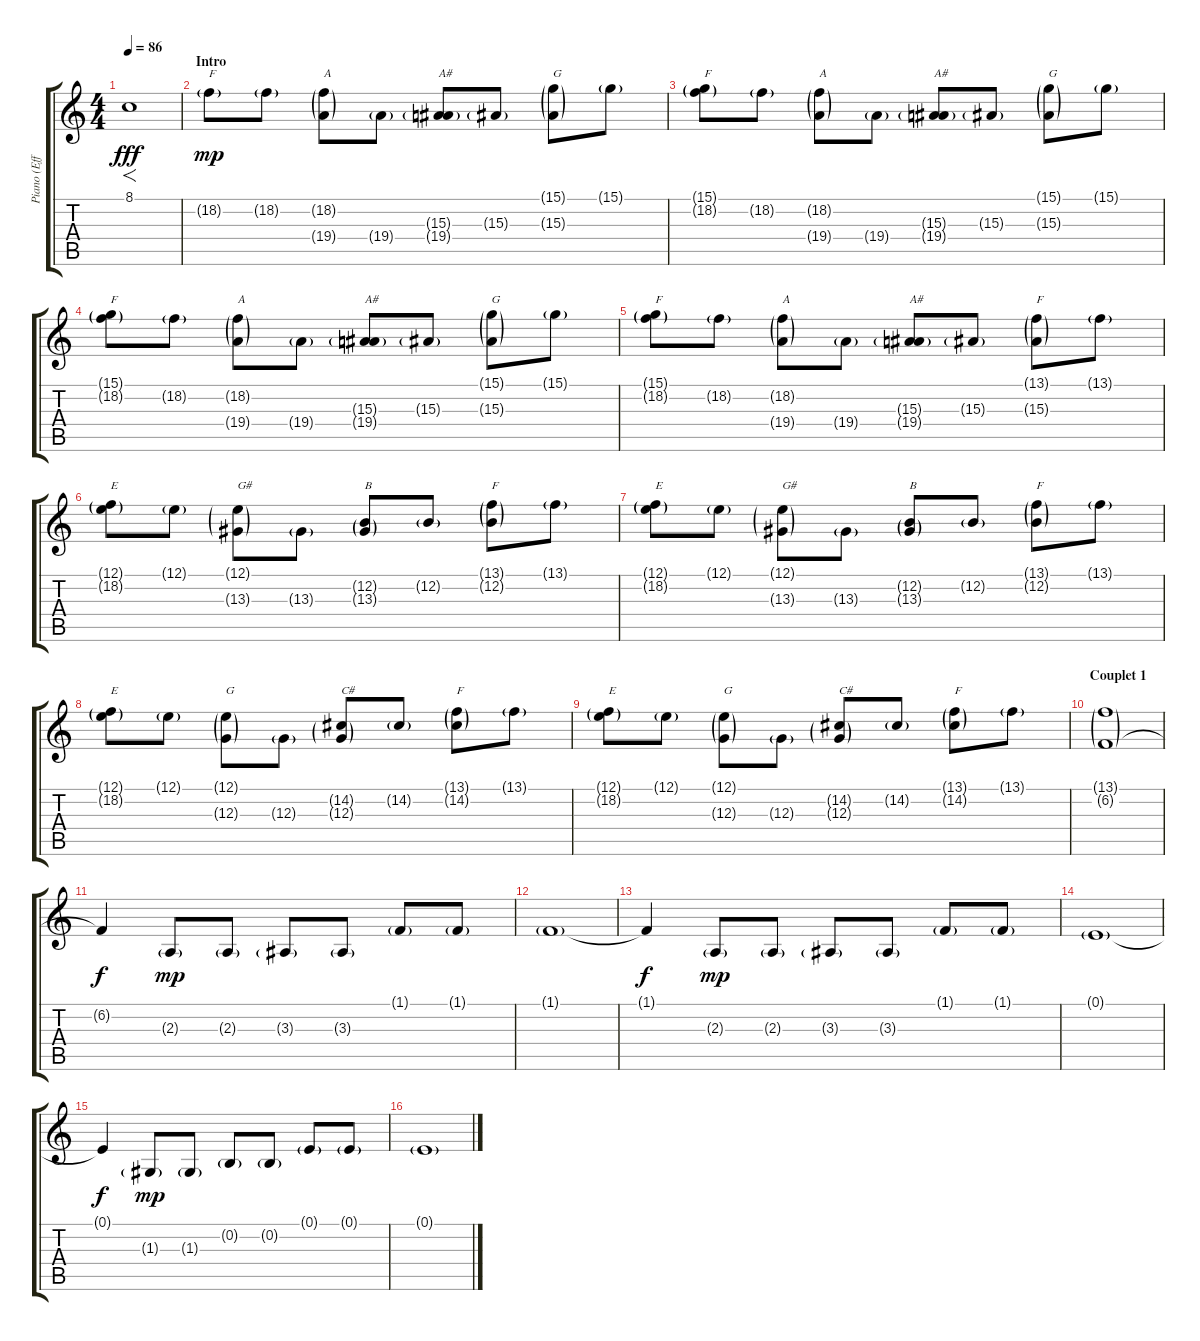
\track ("Piano (Effet et Delay)" "Piano (Eff") {instrument fx1rain}
\staff {score tabs}
\tuning (E4 B3 G3 D3 A2 E2) {hide}
\ts (4 4)
\tempo 86
\clef g2
\ks c
8.1.1{f dy fff instrument fx1rain} |
\section ("" "Intro")
18.2{g}.8{txt "F" dy mp} 18.2{g}.8 (18.2{g} 19.4{g}).8{txt "A"} 19.4{g}.8 (15.3{g} 19.4{g}).8{txt "A#"} 15.3{g}.8 (15.1{g} 15.3{g}).8{txt "G"} 15.1{g}.8 |
(15.1{g} 18.2{g}).8{txt "F"} 18.2{g}.8 (18.2{g} 19.4{g}).8{txt "A"} 19.4{g}.8 (15.3{g} 19.4{g}).8{txt "A#"} 15.3{g}.8 (15.1{g} 15.3{g}).8{txt "G"} 15.1{g}.8 |
(15.1{g} 18.2{g}).8{txt "F"} 18.2{g}.8 (18.2{g} 19.4{g}).8{txt "A"} 19.4{g}.8 (15.3{g} 19.4{g}).8{txt "A#"} 15.3{g}.8 (15.1{g} 15.3{g}).8{txt "G"} 15.1{g}.8 |
(15.1{g} 18.2{g}).8{txt "F"} 18.2{g}.8 (18.2{g} 19.4{g}).8{txt "A"} 19.4{g}.8 (15.3{g} 19.4{g}).8{txt "A#"} 15.3{g}.8 (13.1{g} 15.3{g}).8{txt "F"} 13.1{g}.8 |
(12.1{g} 18.2{g}).8{txt "E"} 12.1{g}.8 (12.1{g} 13.3{g}).8{txt "G#"} 13.3{g}.8 (12.2{g} 13.3{g}).8{txt "B"} 12.2{g}.8 (13.1{g} 12.2{g}).8{txt "F"} 13.1{g}.8 |
(12.1{g} 18.2{g}).8{txt "E"} 12.1{g}.8 (12.1{g} 13.3{g}).8{txt "G#"} 13.3{g}.8 (12.2{g} 13.3{g}).8{txt "B"} 12.2{g}.8 (13.1{g} 12.2{g}).8{txt "F"} 13.1{g}.8 |
(12.1{g} 18.2{g}).8{txt "E"} 12.1{g}.8 (12.1{g} 12.3{g}).8{txt "G"} 12.3{g}.8 (14.2{g} 12.3{g}).8{txt "C#"} 14.2{g}.8 (13.1{g} 14.2{g}).8{txt "F"} 13.1{g}.8 |
(12.1{g} 18.2{g}).8{txt "E"} 12.1{g}.8 (12.1{g} 12.3{g}).8{txt "G"} 12.3{g}.8 (14.2{g} 12.3{g}).8{txt "C#"} 14.2{g}.8 (13.1{g} 14.2{g}).8{txt "F"} 13.1{g}.8 |
\section ("" "Couplet 1")
(13.1{g} 6.2{g}).1 |
6.2{t}.4{dy f} 2.3{g}.8{dy mp} 2.3{g}.8 3.3{g}.8 3.3{g}.8 1.1{g}.8 1.1{g}.8 |
1.1{g}.1 |
1.1{t}.4{dy f} 2.3{g}.8{dy mp} 2.3{g}.8 3.3{g}.8 3.3{g}.8 1.1{g}.8 1.1{g}.8 |
0.1{g}.1 |
0.1{t}.4{dy f} 1.3{g}.8{dy mp} 1.3{g}.8 0.2{g}.8 0.2{g}.8 0.1{g}.8 0.1{g}.8 |
0.1{g}.1
